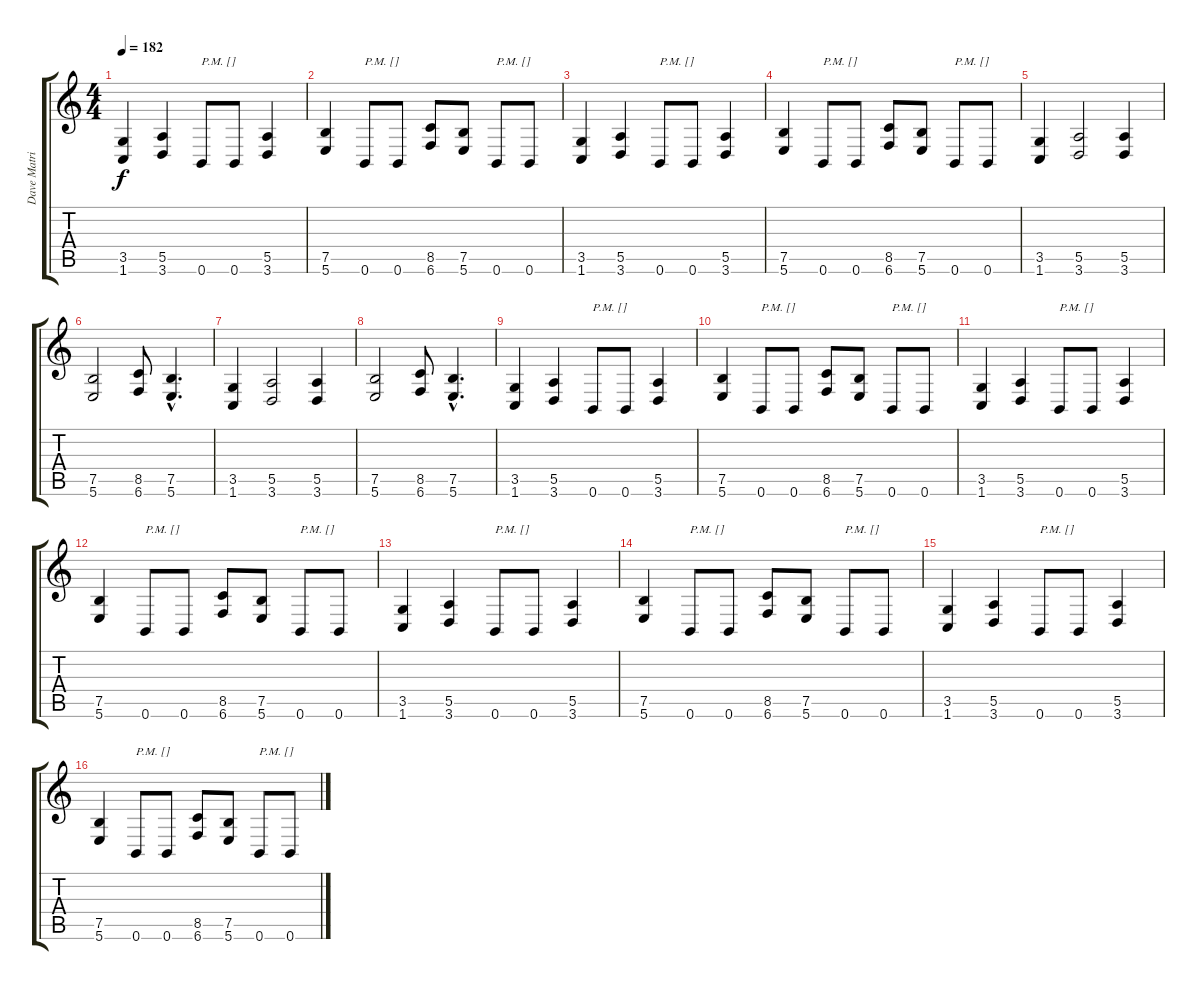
\track ("Dave Matrise" "Dave Matri") {instrument distortionguitar}
\staff {score tabs}
\tuning (B3 Gb3 D3 A2 E2 B1) {hide}
\ts (4 4)
\tempo 182
\clef g2
\ks c
(3.5 1.6).4{dy f} (5.5 3.6).4 0.6.8{txt "P.M. [] "} 0.6.8 (5.5 3.6).4 |
(7.5 5.6).4 0.6.8{txt "P.M. []"} 0.6.8 (8.5 6.6).8 (7.5 5.6).8 0.6.8{txt "P.M. []"} 0.6.8 |
(3.5 1.6).4 (5.5 3.6).4 0.6.8{txt "P.M. [] "} 0.6.8 (5.5 3.6).4 |
(7.5 5.6).4 0.6.8{txt "P.M. []"} 0.6.8 (8.5 6.6).8 (7.5 5.6).8 0.6.8{txt "P.M. []"} 0.6.8 |
(3.5 1.6).4 (5.5 3.6).2 (5.5 3.6).4 |
(7.5 5.6).2 (8.5 6.6).8 (7.5{hac} 5.6{hac}).4{d} |
(3.5 1.6).4 (5.5 3.6).2 (5.5 3.6).4 |
(7.5 5.6).2 (8.5 6.6).8 (7.5{hac} 5.6{hac}).4{d} |
(3.5 1.6).4 (5.5 3.6).4 0.6.8{txt "P.M. [] "} 0.6.8 (5.5 3.6).4 |
(7.5 5.6).4 0.6.8{txt "P.M. []"} 0.6.8 (8.5 6.6).8 (7.5 5.6).8 0.6.8{txt "P.M. []"} 0.6.8 |
(3.5 1.6).4 (5.5 3.6).4 0.6.8{txt "P.M. [] "} 0.6.8 (5.5 3.6).4 |
(7.5 5.6).4 0.6.8{txt "P.M. []"} 0.6.8 (8.5 6.6).8 (7.5 5.6).8 0.6.8{txt "P.M. []"} 0.6.8 |
(3.5 1.6).4 (5.5 3.6).4 0.6.8{txt "P.M. [] "} 0.6.8 (5.5 3.6).4 |
(7.5 5.6).4 0.6.8{txt "P.M. []"} 0.6.8 (8.5 6.6).8 (7.5 5.6).8 0.6.8{txt "P.M. []"} 0.6.8 |
(3.5 1.6).4 (5.5 3.6).4 0.6.8{txt "P.M. [] "} 0.6.8 (5.5 3.6).4 |
(7.5 5.6).4 0.6.8{txt "P.M. []"} 0.6.8 (8.5 6.6).8 (7.5 5.6).8 0.6.8{txt "P.M. []"} 0.6.8
